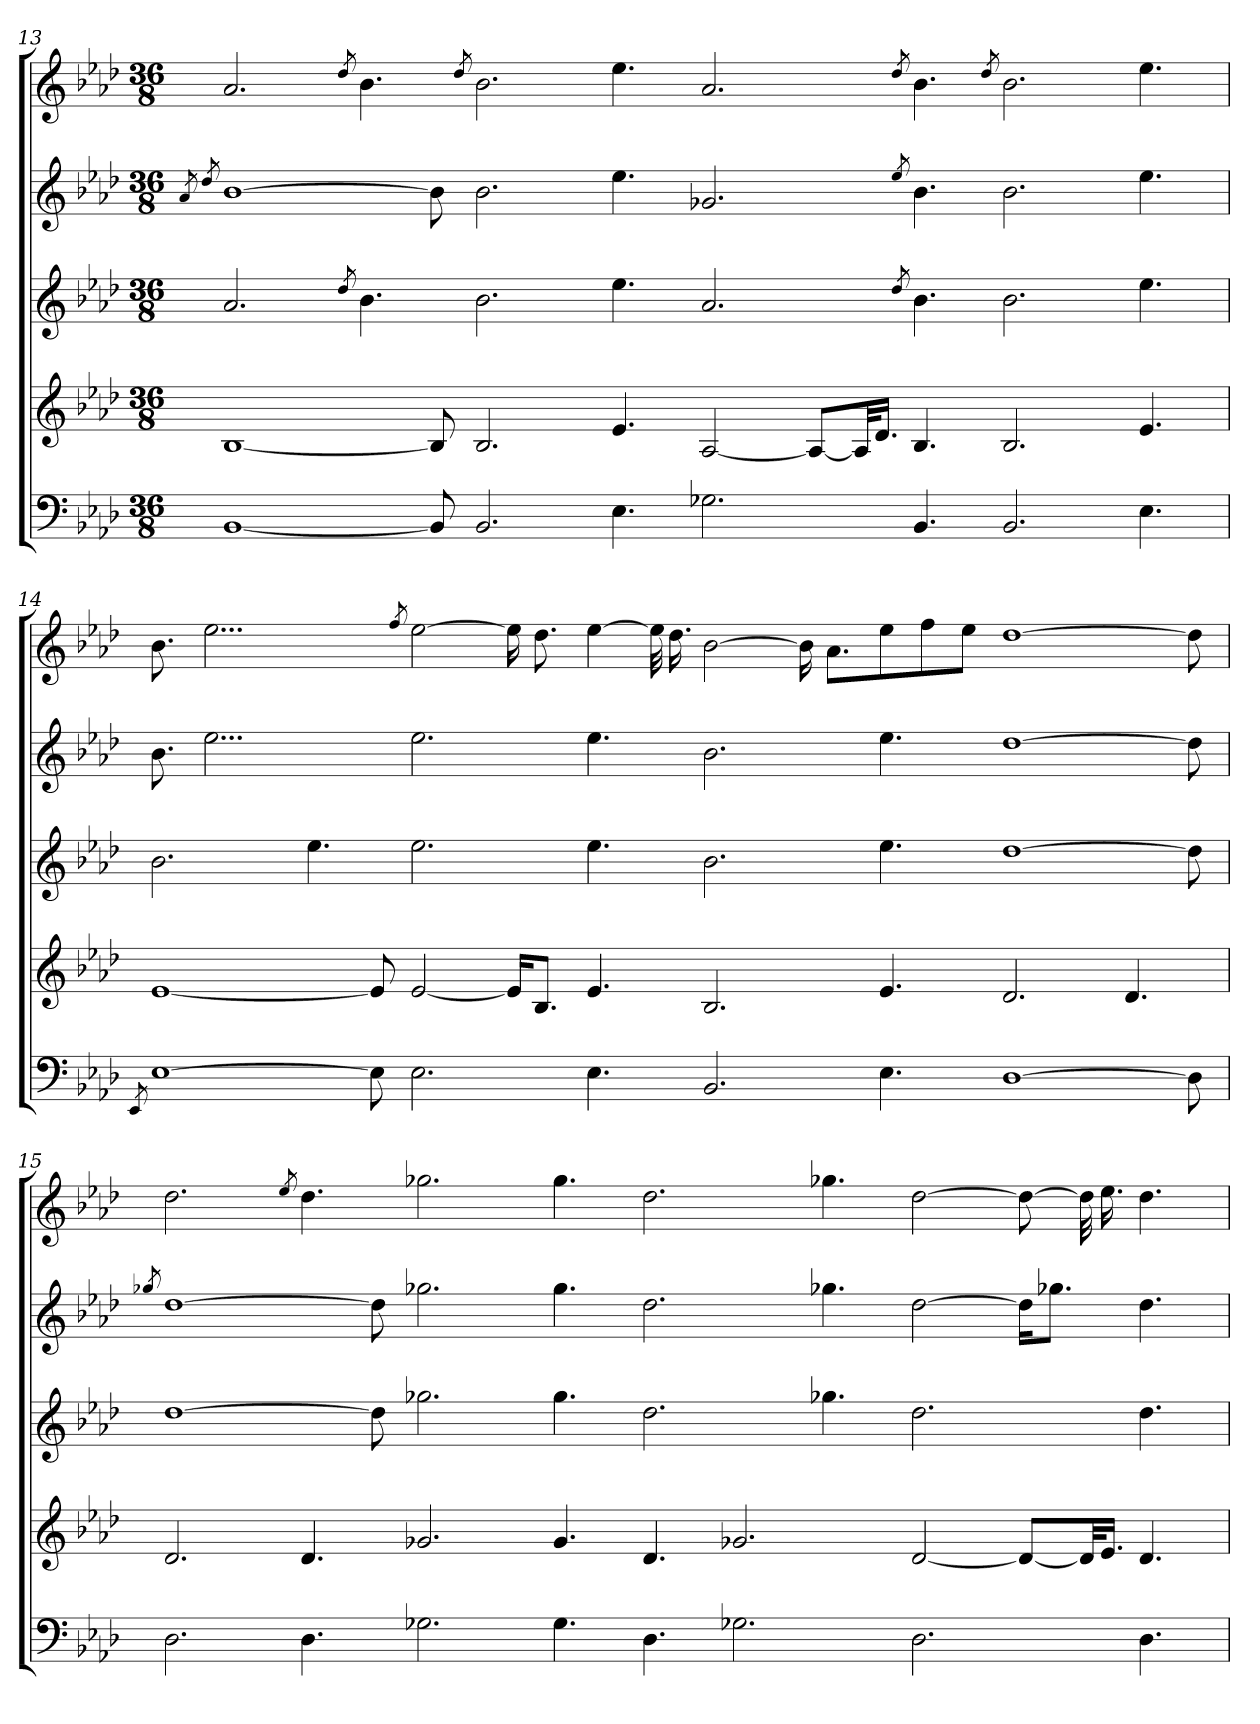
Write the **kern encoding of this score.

**kern	**kern	**kern	**kern	**kern
*part5	*part4	*part3	*part2	*part1
*staff5	*staff4	*staff3	*staff2	*staff1
*clefF4	*clefG2	*clefG2	*clefG2	*clefG2
*k[b-e-a-d-]	*k[b-e-a-d-]	*k[b-e-a-d-]	*k[b-e-a-d-]	*k[b-e-a-d-]
*M36/8	*M36/8	*M36/8	*M36/8	*M36/8
=13	=13	=13	=13	=13
.	.	.	8qa-	.
.	.	.	8qdd-	.
[1BB-	[1B-	2.a-	[1b-	2.a-
.	.	8qdd-	.	8qdd-
.	.	4.b-	.	4.b-
8BB-]	8B-]	.	8b-]	.
.	.	.	.	8qdd-
2.BB-	2.B-	2.b-	2.b-	2.b-
4.E-	4.e-	4.ee-	4.ee-	4.ee-
2.G-X	[2A-	2.a-	2.g-X	2.a-
.	8A-/L_	.	.	.
.	32A-/KL]	.	.	.
.	16.d-/JJ	.	.	.
.	.	8qdd-	8qee-	8qdd-
4.BB-	4.B-	4.b-	4.b-	4.b-
.	.	.	.	8qdd-
2.BB-	2.B-	2.b-	2.b-	2.b-
4.E-	4.e-	4.ee-	4.ee-	4.ee-
=14	=14	=14	=14	=14
8qEE-	.	.	.	.
[1E-	[1e-	2.b-	8.b-	8.b-
.	.	.	2...ee-	2...ee-
.	.	4.ee-	.	.
8E-]	8e-]	.	.	.
.	.	.	.	8qff
2.E-	[2e-	2.ee-	2.ee-	[2ee-
.	16e-/KL]	.	.	16ee-]
.	8.B-/J	.	.	8.dd-
4.E-	4.e-	4.ee-	4.ee-	[4ee-
.	.	.	.	32ee-]
.	.	.	.	16.dd-
2.BB-	2.B-	2.b-	2.b-	[2b-
.	.	.	.	16b-]
.	.	.	.	8.a-\L
4.E-	4.e-	4.ee-	4.ee-	8ee-\
.	.	.	.	8ff\
.	.	.	.	8ee-\J
[1D-	2.d-	[1dd-	[1dd-	[1dd-
.	4.d-	.	.	.
8D-]	.	8dd-]	8dd-]	8dd-]
=15	=15	=15	=15	=15
.	.	.	8qgg-X	.
2.D-	2.d-	[1dd-	[1dd-	2.dd-
.	.	.	.	8qee-
4.D-	4.d-	.	.	4.dd-
.	.	8dd-]	8dd-]	.
2.G-X	2.g-X	2.gg-X	2.gg-X	2.gg-X
4.G-	4.g-	4.gg-	4.gg-	4.gg-
4.D-	4.d-	2.dd-	2.dd-	2.dd-
2.G-X	2.g-X	.	.	.
.	.	4.gg-X	4.gg-X	4.gg-X
2.D-	[2d-	2.dd-	[2dd-	[2dd-
.	8d-/L_	.	16dd-\KL]	8dd-_
.	.	.	8.gg-X\J	.
.	32d-/KL]	.	.	32dd-]
.	16.e-/JJ	.	.	16.ee-
4.D-	4.d-	4.dd-	4.dd-	4.dd-
=	=	=	=	=
*-	*-	*-	*-	*-
